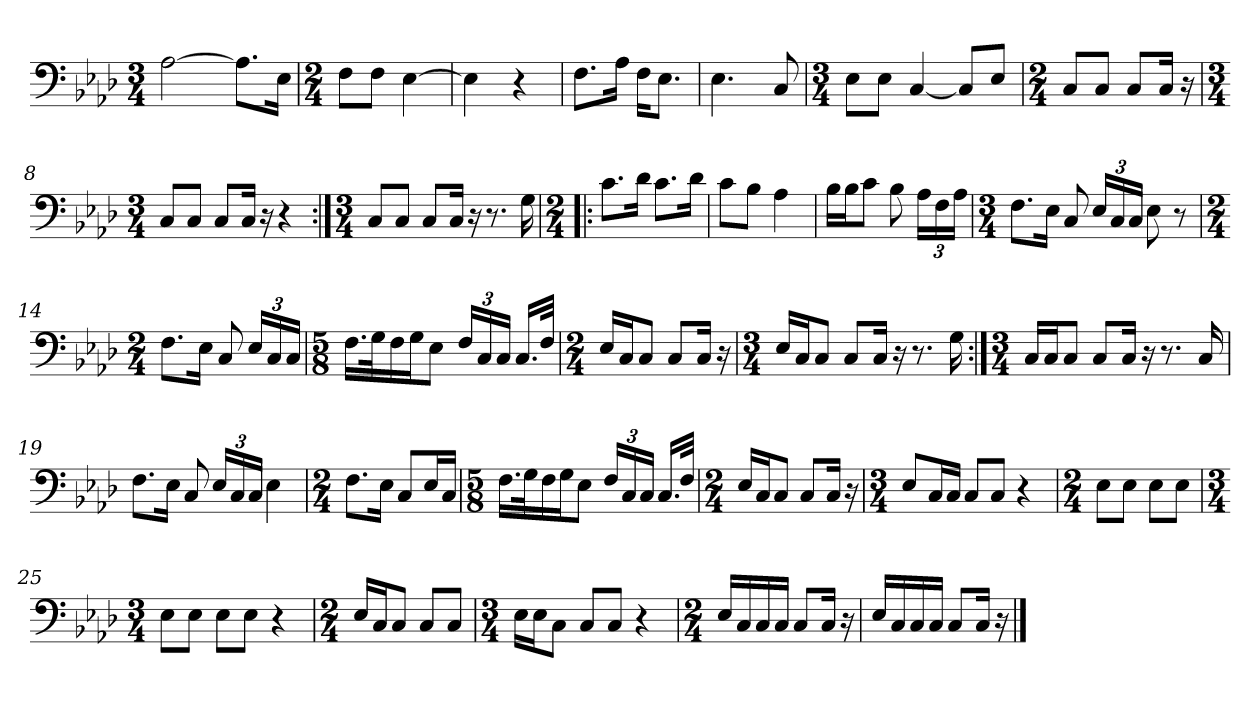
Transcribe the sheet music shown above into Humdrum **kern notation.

**kern
*part1
*staff1
*clefF4
*k[b-e-a-d-]
*M3/4
=1
[2A-\
8.A-\L]
16E-\Jk
=2
*M2/4
8F\L
8F\J
[4E-\
=3
4E-\]
4r
=4
8.F\L
16A-\Jk
16F\KL
8.E-\J
=5
4.E-\
8C/
=6
*M3/4
8E-\L
8E-\J
[4C/
8C/L]
8E-/J
=7
*M2/4
8C/L
8C/J
8C/L
16C/Jk
16r
=8
*M3/4
8C/L
8C/J
8C/L
16C/Jk
16r
4r
=9:|!
*M3/4
8C/L
8C/J
8C/L
16C/Jk
16r
8.r
16G\
=10!|:
*M2/4
8.c\L
16d-\Jk
8.c\L
16d-\Jk
=11
8c\L
8B-\J
4A-\
=12
16B-\LL
16B-\J
8c\J
8B-\
24A-\LL
24F\
24A-\JJ
=13
*M3/4
8.F\L
16E-\Jk
8C/
24E-/LL
24C/
24C/JJ
8E-\
8r
=14
*M2/4
8.F\L
16E-\Jk
8C/
24E-/LL
24C/
24C/JJ
=15
*M5/8
16.F\LL
32G\K
16F\
16G\J
8E-\J
24F/LL
24C/
24C/JJ
16.C/LL
32F/JJk
=16
*M2/4
16E-/LL
16C/J
8C/J
8C/L
16C/Jk
16r
=17
*M3/4
16E-/LL
16C/J
8C/J
8C/L
16C/Jk
16r
8.r
16G\
=:|!
*M3/4
16C/LL
16C/J
8C/J
8C/L
16C/Jk
16r
8.r
16C/
=19
8.F\L
16E-\Jk
8C/
24E-/LL
24C/
24C/JJ
4E-\
=20
*M2/4
8.F\L
16E-\Jk
8C/L
16E-/L
16C/JJ
=21
*M5/8
16.F\LL
32G\K
16F\
16G\J
8E-\J
24F/LL
24C/
24C/JJ
16.C/LL
32F/JJk
=22
*M2/4
16E-/LL
16C/J
8C/J
8C/L
16C/Jk
16r
=23
*M3/4
8E-/L
16C/L
16C/JJ
8C/L
8C/J
4r
=24
*M2/4
8E-\L
8E-\J
8E-\L
8E-\J
=25
*M3/4
8E-\L
8E-\J
8E-\L
8E-\J
4r
=26
*M2/4
16E-/LL
16C/J
8C/J
8C/L
8C/J
=27
*M3/4
16E-\LL
16E-\J
8C\J
8C/L
8C/J
4r
=28
*M2/4
16E-/LL
16C/
16C/
16C/JJ
8C/L
16C/Jk
16r
=29
16E-/LL
16C/
16C/
16C/JJ
8C/L
16C/Jk
16r
==
*-
